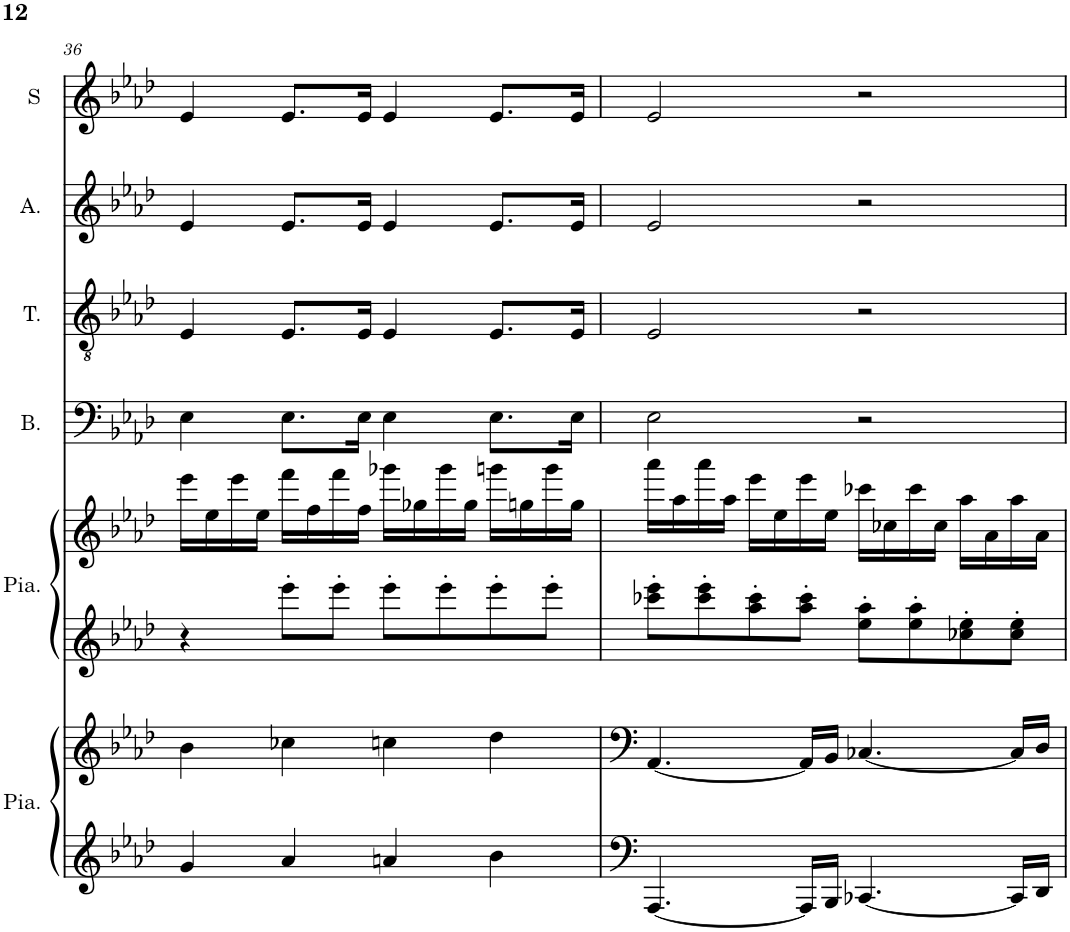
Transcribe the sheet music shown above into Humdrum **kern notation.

**kern	**kern	**kern	**kern	**kern	**kern	**kern	**kern
*part6	*part6	*part5	*part5	*part4	*part3	*part2	*part1
*staff8	*staff7	*staff6	*staff5	*staff4	*staff3	*staff2	*staff1
*I"Piano, main gauche	*	*I"Piano, main droite	*	*I"Basse	*I"Ténor	*I"Alto	*I"Soprano
*I'Pia.	*	*I'Pia.	*	*I'B.	*I'T.	*I'A.	*I'S
!!LO:PB:g=z
*clefF4	*clefF4	*clefG2	*clefG2	*clefF4	*clefGv2	*clefG2	*clefG2
*k[b-e-a-d-]	*k[b-e-a-d-]	*k[b-e-a-d-]	*k[b-e-a-d-]	*k[b-e-a-d-]	*k[b-e-a-d-]	*k[b-e-a-d-]	*k[b-e-a-d-]
*M4/4	*M4/4	*M4/4	*M4/4	*M4/4	*M4/4	*M4/4	*M4/4
=36	=36	=36	=36	=36	=36	=36	=36
4g/	4b-\	4r	16eee-\LL	4E-\	4E-/	4e-/	4e-/
.	.	.	16ee-\	.	.	.	.
.	.	.	16eee-\	.	.	.	.
.	.	.	16ee-\JJ	.	.	.	.
4a-/	4cc-X\	8eee-'\L	16fff\LL	8.E-\L	8.E-/L	8.e-/L	8.e-/L
.	.	.	16ff\	.	.	.	.
.	.	8eee-'\J	16fff\	.	.	.	.
.	.	.	16ff\JJ	16E-\Jk	16E-/Jk	16e-/Jk	16e-/Jk
4an/	4ccn\	8eee-'\L	16ggg-X\LL	4E-\	4E-/	4e-/	4e-/
.	.	.	16gg-X\	.	.	.	.
.	.	8eee-'\	16ggg-\	.	.	.	.
.	.	.	16gg-\JJ	.	.	.	.
4b-\	4dd-\	8eee-'\	16gggn\LL	8.E-\L	8.E-/L	8.e-/L	8.e-/L
.	.	.	16ggn\	.	.	.	.
.	.	8eee-'\J	16ggg\	.	.	.	.
.	.	.	16gg\JJ	16E-\Jk	16E-/Jk	16e-/Jk	16e-/Jk
=37	=37	=37	=37	=37	=37	=37	=37
[4.AAA-/	[4.AA-/	8ccc-X\' 8eee-\'L	16aaa-\LL	2E-\	2E-/	2e-/	2e-/
.	.	.	16aa-\	.	.	.	.
.	.	8ccc-\' 8eee-\'	16aaa-\	.	.	.	.
.	.	.	16aa-\JJ	.	.	.	.
.	.	8aa-\' 8ccc-\'	16eee-\LL	.	.	.	.
.	.	.	16ee-\	.	.	.	.
16AAA-/LL]	16AA-/LL]	8aa-\' 8ccc-\'J	16eee-\	.	.	.	.
16BBB-/JJ	16BB-/JJ	.	16ee-\JJ	.	.	.	.
[4.CC-X/	[4.C-X/	8ee-\' 8aa-\'L	16ccc-X\LL	2r	2r	2r	2r
.	.	.	16cc-X\	.	.	.	.
.	.	8ee-\' 8aa-\'	16ccc-\	.	.	.	.
.	.	.	16cc-\JJ	.	.	.	.
.	.	8cc-X\' 8ee-\'	16aa-\LL	.	.	.	.
.	.	.	16a-\	.	.	.	.
16CC-/LL]	16C-/LL]	8cc-\' 8ee-\'J	16aa-\	.	.	.	.
16DD-/JJ	16D-/JJ	.	16a-\JJ	.	.	.	.
=	=	=	=	=	=	=	=
*-	*-	*-	*-	*-	*-	*-	*-
